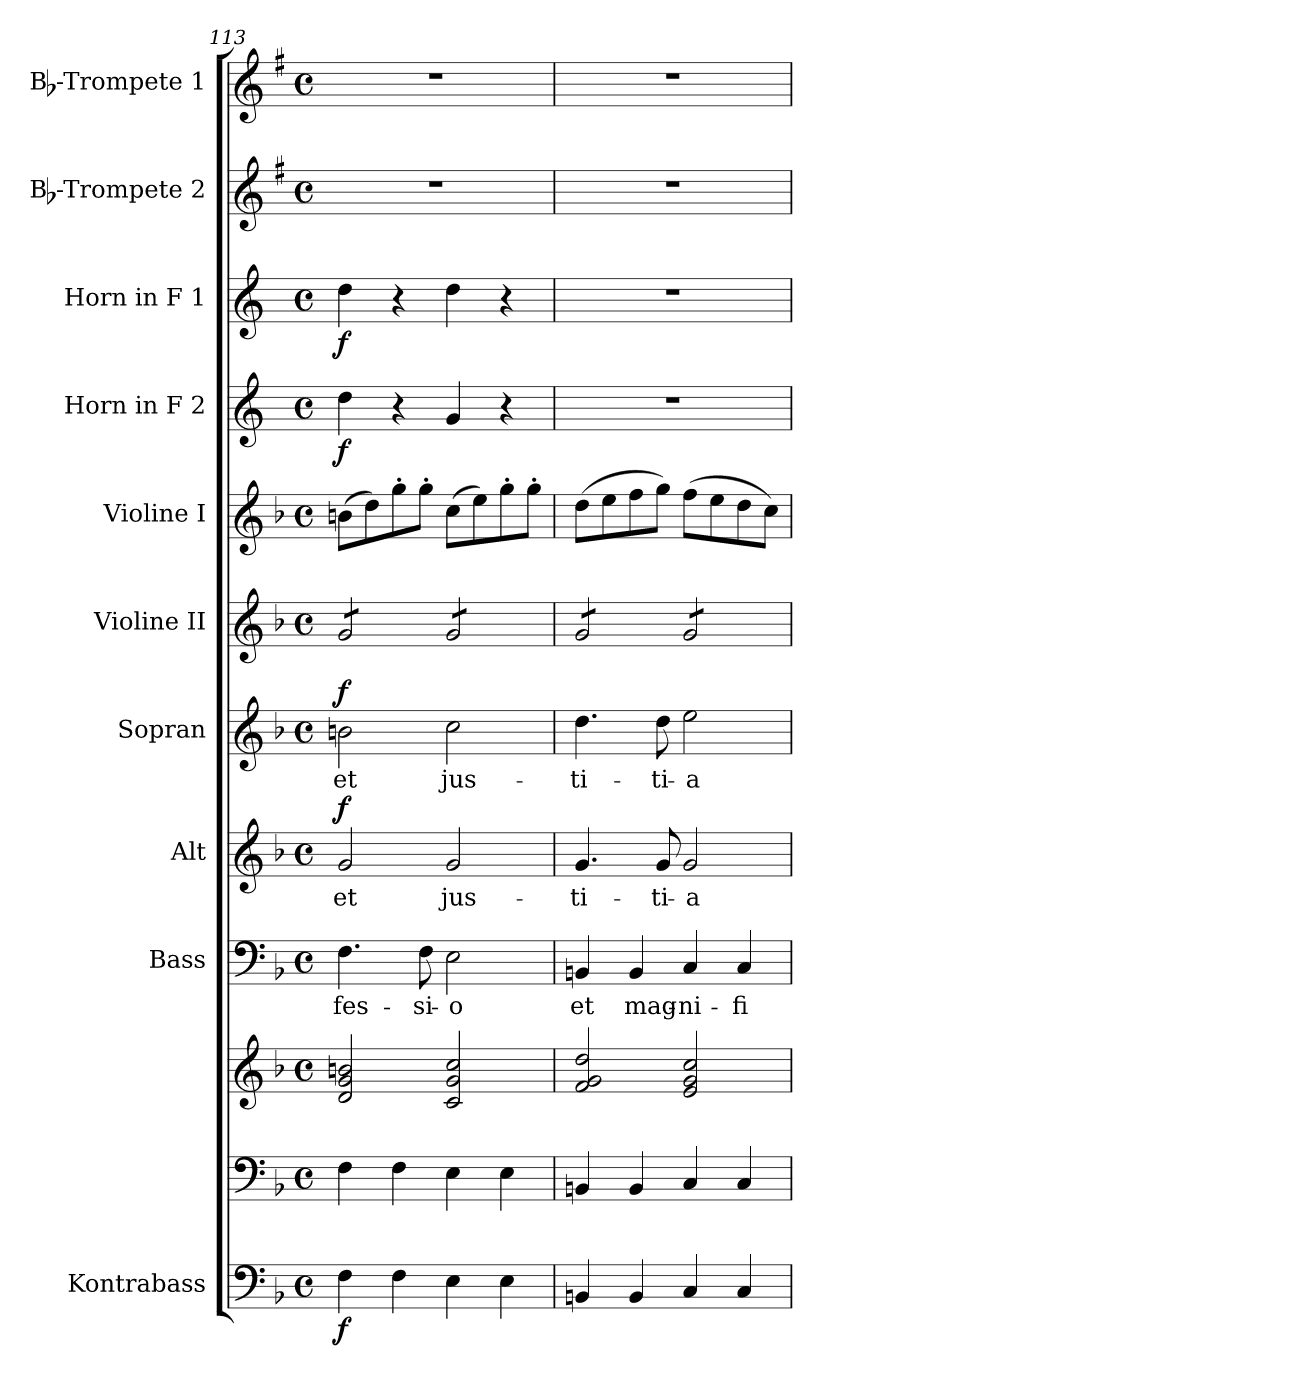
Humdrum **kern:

**kern	**dynam	**kern	**kern	**kern	**text	**kern	**text	**dynam	**kern	**text	**dynam	**kern	**kern	**kern	**dynam	**kern	**dynam	**kern	**kern
*part11	*part11	*part10	*part10	*part9	*part9	*part8	*part8	*part8	*part7	*part7	*part7	*part6	*part5	*part4	*part4	*part3	*part3	*part2	*part1
*staff12	*staff12	*staff11	*staff10	*staff9	*staff9	*staff8	*staff8	*staff8	*staff7	*staff7	*staff7	*staff6	*staff5	*staff4	*staff4	*staff3	*staff3	*staff2	*staff1
*I"Kontrabass	*	*	*	*I"Bass	*	*I"Alt	*	*	*I"Sopran	*	*	*I"Violine II	*I"Violine I	*I"Horn in F 2	*	*I"Horn in F 1	*	*I"Bb-Trompete 2	*I"Bb-Trompete 1
*I'Kb.	*	*	*	*I'B.	*	*I'A.	*	*	*I'S.	*	*	*I'Vl. II	*I'Vl. I	*	*	*	*	*I'Bb Trp. 2	*I'Bb Trp. 1
*clefF4	*	*clefF4	*clefG2	*clefF4	*	*clefG2	*	*	*clefG2	*	*	*clefG2	*clefG2	*clefG2	*	*clefG2	*	*clefG2	*clefG2
*ITrd7c12	*	*	*	*	*	*	*	*	*	*	*	*	*	*ITrd4c7	*	*ITrd4c7	*	*ITrd1c2	*ITrd1c2
*k[b-]	*	*k[b-]	*k[b-]	*k[b-]	*	*k[b-]	*	*	*k[b-]	*	*	*k[b-]	*k[b-]	*k[b-]	*	*k[b-]	*	*k[b-]	*k[b-]
*F:	*	*F:	*F:	*F:	*	*F:	*	*	*F:	*	*	*F:	*F:	*F:	*	*F:	*	*F:	*F:
*M4/4	*	*M4/4	*M4/4	*M4/4	*	*M4/4	*	*	*M4/4	*	*	*M4/4	*M4/4	*M4/4	*	*M4/4	*	*M4/4	*M4/4
*met(c)	*	*met(c)	*met(c)	*met(c)	*	*met(c)	*	*	*met(c)	*	*	*met(c)	*met(c)	*met(c)	*	*met(c)	*	*met(c)	*met(c)
=113	=113	=113	=113	=113	=113	=113	=113	=113	=113	=113	=113	=113	=113	=113	=113	=113	=113	=113	=113
!	!LO:DY:b	!	!	!	!LO:LY:b	!	!LO:LY:b	!LO:DY:a	!	!LO:LY:b	!LO:DY:a	!	!	!	!LO:DY:b	!	!LO:DY:b	!	!
*	*	*	*	*	*	*	*	*	*	*	*	*tremolo	*	*	*	*	*	*	*
4FF\	f	4F\	2d/ 2g/ 2bn/	4.F\	-fes-	2g/	et	f	2bn\	et	f	8g/L	(>8bn\L	4g\	f	4g\	f	1r	1r
.	.	.	.	.	.	.	.	.	.	.	.	8g/	8dd\)	.	.	.	.	.	.
4FF\	.	4F\	.	.	.	.	.	.	.	.	.	8g/	8gg'>\	4r	.	4r	.	.	.
!	!	!	!	!	!LO:LY:b	!	!	!	!	!	!	!	!	!	!	!	!	!	!
.	.	.	.	8F\	-si-	.	.	.	.	.	.	8g/J	8gg'>\J	.	.	.	.	.	.
!	!	!	!	!	!LO:LY:b	!	!LO:LY:b	!	!	!LO:LY:b	!	!	!	!	!	!	!	!	!
4EE\	.	4E\	2c/ 2g/ 2cc/	2E\	-o	2g/	jus-	.	2cc\	jus-	.	8g/L	(>8cc\L	4c/	.	4g\	.	.	.
.	.	.	.	.	.	.	.	.	.	.	.	8g/	8ee\)	.	.	.	.	.	.
4EE\	.	4E\	.	.	.	.	.	.	.	.	.	8g/	8gg'>\	4r	.	4r	.	.	.
.	.	.	.	.	.	.	.	.	.	.	.	8g/J	8gg'>\J	.	.	.	.	.	.
!!LO:PB:g=z
=114	=114	=114	=114	=114	=114	=114	=114	=114	=114	=114	=114	=114	=114	=114	=114	=114	=114	=114	=114
!	!	!	!	!	!LO:LY:b	!	!LO:LY:b	!	!	!LO:LY:b	!	!	!	!	!	!	!	!	!
4BBBn/	.	4BBn/	2f/ 2g/ 2dd/	4BBn/	et	4.g/	-ti-	.	4.dd\	-ti-	.	8g/L	(>8dd\L	1r	.	1r	.	1r	1r
.	.	.	.	.	.	.	.	.	.	.	.	8g/	8ee\	.	.	.	.	.	.
!	!	!	!	!	!LO:LY:b	!	!	!	!	!	!	!	!	!	!	!	!	!	!
4BBB/	.	4BB/	.	4BB/	mag-	.	.	.	.	.	.	8g/	8ff\	.	.	.	.	.	.
!	!	!	!	!	!	!	!LO:LY:b	!	!	!LO:LY:b	!	!	!	!	!	!	!	!	!
.	.	.	.	.	.	8g/	-ti-	.	8dd\	-ti-	.	8g/J	8gg\J)	.	.	.	.	.	.
!	!	!	!	!	!LO:LY:b	!	!LO:LY:b	!	!	!LO:LY:b	!	!	!	!	!	!	!	!	!
4CC/	.	4C/	2e/ 2g/ 2cc/	4C/	-ni-	2g/	-a	.	2ee\	-a	.	8g/L	(>8ff\L	.	.	.	.	.	.
.	.	.	.	.	.	.	.	.	.	.	.	8g/	8ee\	.	.	.	.	.	.
!	!	!	!	!	!LO:LY:b	!	!	!	!	!	!	!	!	!	!	!	!	!	!
4CC/	.	4C/	.	4C/	-fi-	.	.	.	.	.	.	8g/	8dd\	.	.	.	.	.	.
.	.	.	.	.	.	.	.	.	.	.	.	8g/J	8cc\J)	.	.	.	.	.	.
*	*	*	*	*	*	*	*	*	*	*	*	*Xtremolo	*	*	*	*	*	*	*
=	=	=	=	=	=	=	=	=	=	=	=	=	=	=	=	=	=	=	=
*-	*-	*-	*-	*-	*-	*-	*-	*-	*-	*-	*-	*-	*-	*-	*-	*-	*-	*-	*-
